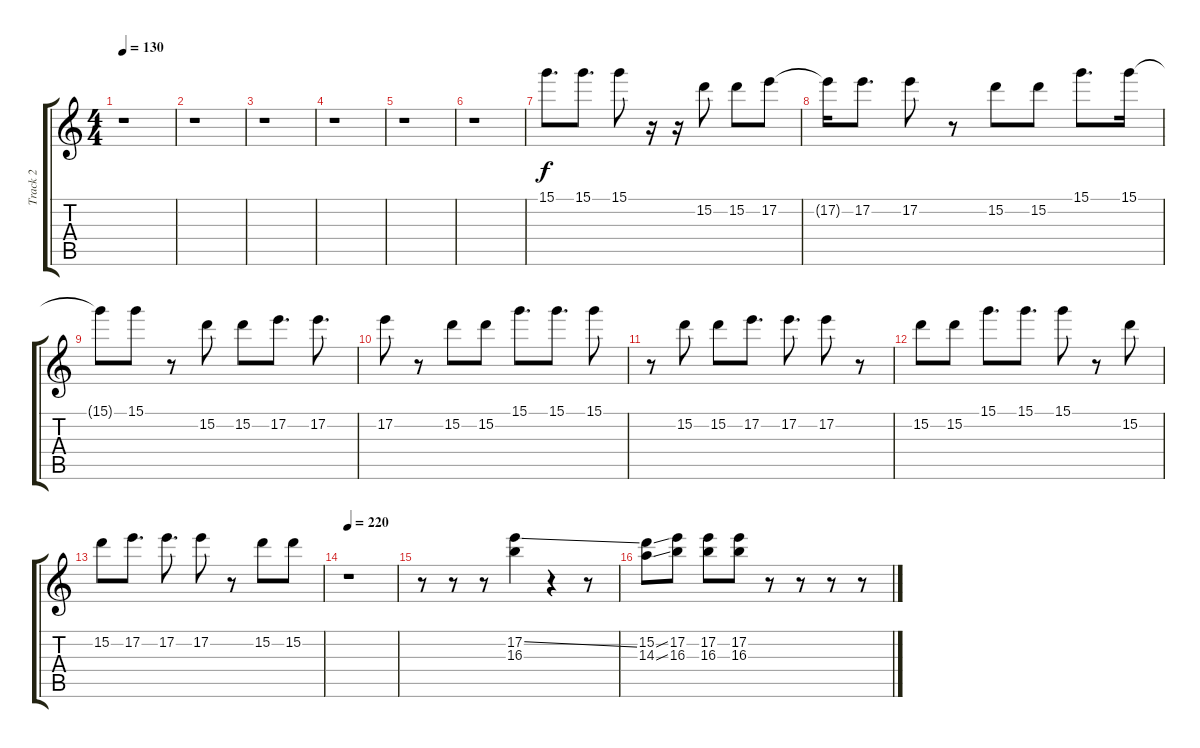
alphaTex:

\track ("Track 2" "Track 2") {instrument acousticguitarsteel}
\staff {score tabs}
\tuning (E4 B3 G3 D3 A2 E2) {hide}
\ts (4 4)
\tempo 130
\clef g2
\ks c
r.1{dy f} |
r.1 |
r.1 |
r.1 |
r.1 |
r.1 |
15.1.8{d} 15.1.8{d} 15.1.8 r.16 r.16 15.2.8 15.2.8 17.2.8 |
17.2{t}.16 17.2.8{d} 17.2.8 r.8 15.2.8 15.2.8 15.1.8{d} 15.1.16 |
15.1{t}.8 15.1.8 r.8 15.2.8 15.2.8 17.2.8{d} 17.2.8{d} |
17.2.8 r.8 15.2.8 15.2.8 15.1.8{d} 15.1.8{d} 15.1.8 |
r.8 15.2.8 15.2.8 17.2.8{d} 17.2.8{d} 17.2.8 r.8 |
15.2.8 15.2.8 15.1.8{d} 15.1.8{d} 15.1.8 r.8 15.2.8 |
15.2.8 17.2.8{d} 17.2.8{d} 17.2.8 r.8 15.2.8 15.2.8 |
\tempo 220
r.1 |
r.8 r.8 r.8 (17.2{ss} 16.3).4 r.4 r.8 |
(15.2{ss} 14.3{ss}).8 (17.2 16.3).8 (17.2 16.3).8 (17.2 16.3).8 r.8 r.8 r.8 r.8
